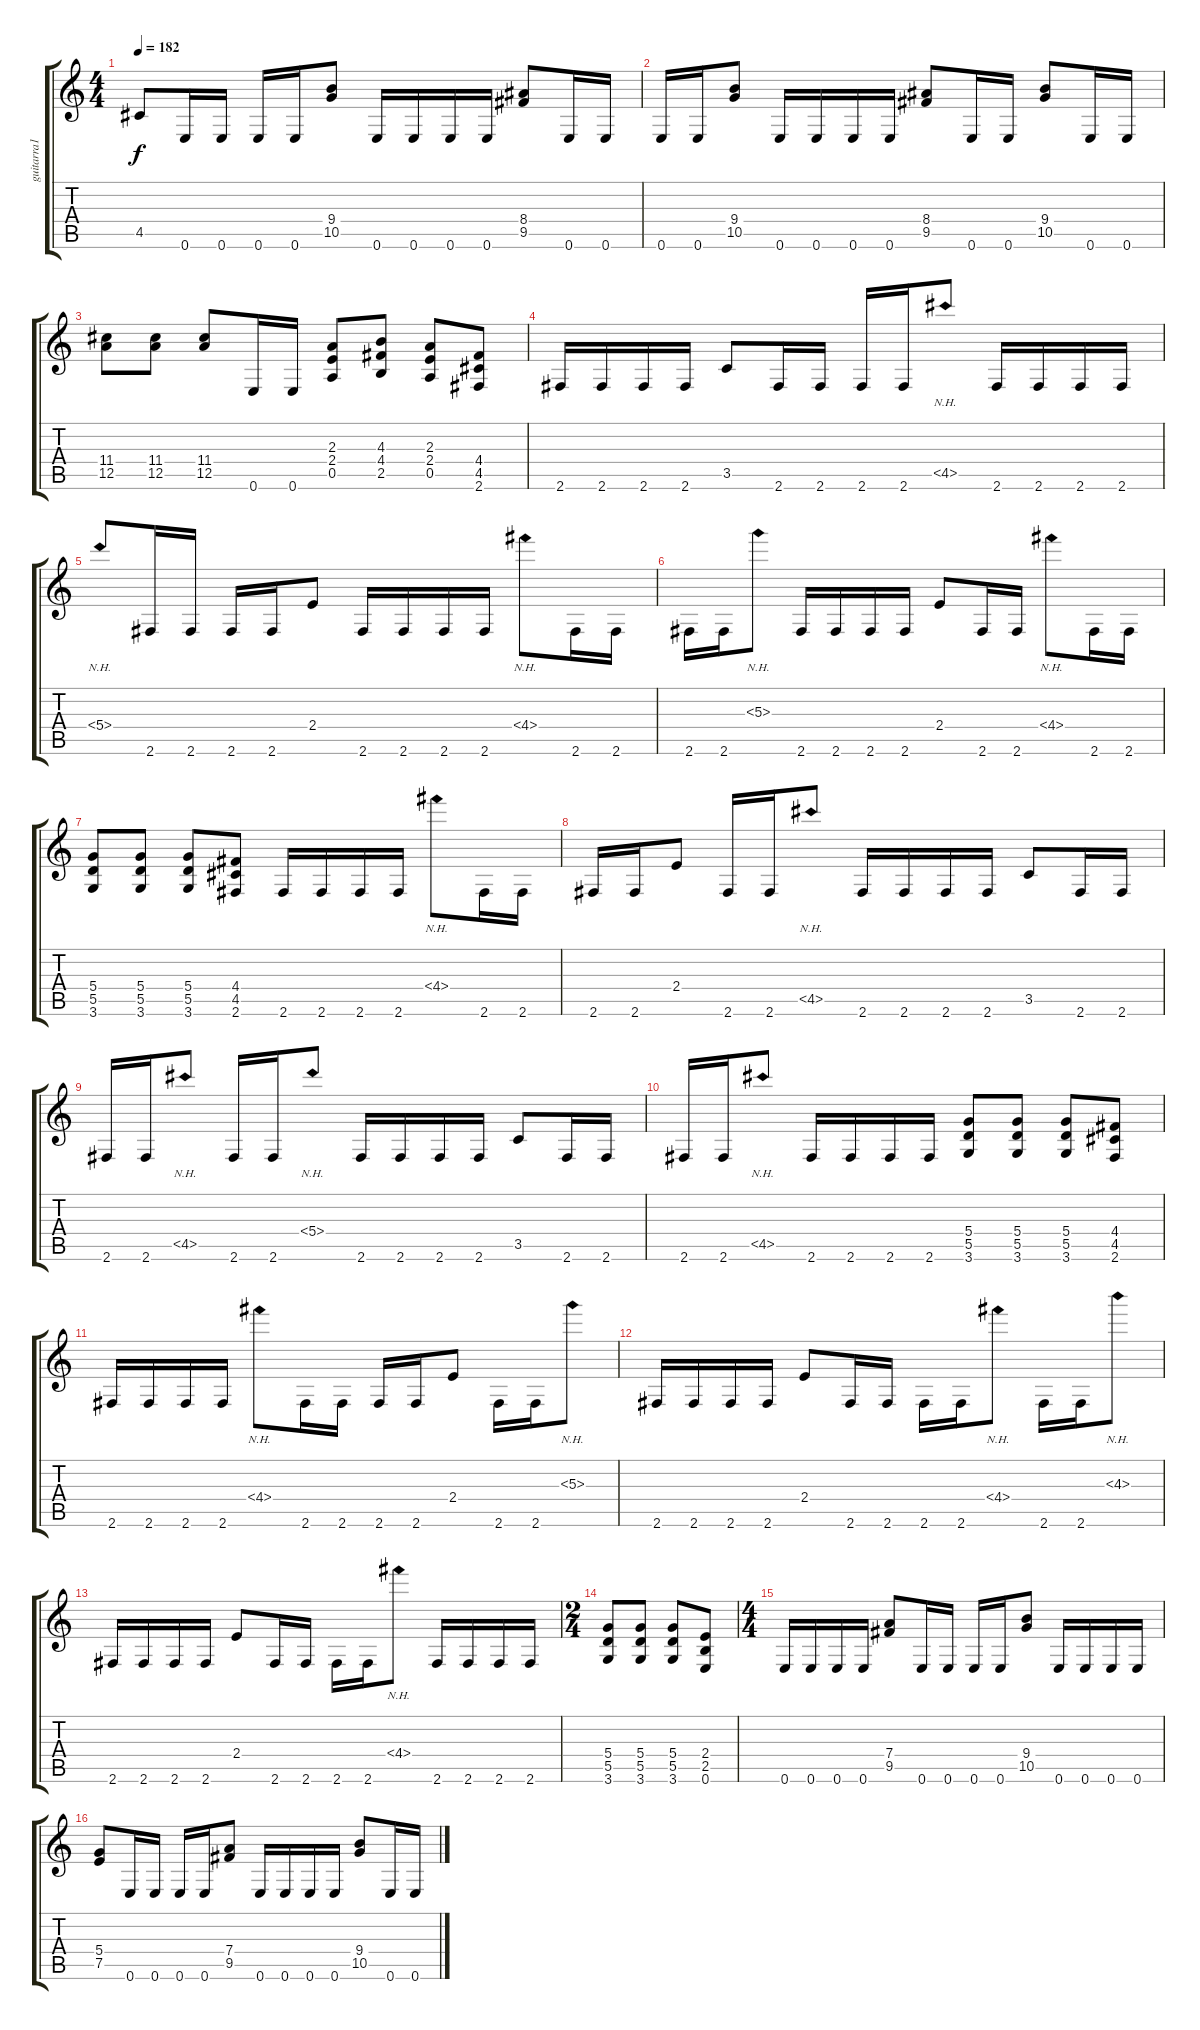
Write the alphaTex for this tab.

\track ("guitarra1" "guitarra1") {instrument distortionguitar}
\staff {score tabs}
\tuning (E4 B3 G3 D3 A2 E2) {hide}
\ts (4 4)
\tempo 182
\clef g2
\ks c
4.5.8{dy f} 0.6.16 0.6.16 0.6.16 0.6.16 (9.4 10.5).8 0.6.16 0.6.16 0.6.16 0.6.16 (8.4 9.5).8 0.6.16 0.6.16 |
0.6.16 0.6.16 (9.4 10.5).8 0.6.16 0.6.16 0.6.16 0.6.16 (8.4 9.5).8 0.6.16 0.6.16 (9.4 10.5).8 0.6.16 0.6.16 |
(11.4 12.5).8 (11.4 12.5).8 (11.4 12.5).8 0.6.16 0.6.16 (2.3 2.4 0.5).8 (4.3 4.4 2.5).8 (2.3 2.4 0.5).8 (4.4 4.5 2.6).8 |
2.6.16 2.6.16 2.6.16 2.6.16 3.5.8 2.6.16 2.6.16 2.6.16 2.6.16 4.5{nh}.8 2.6.16 2.6.16 2.6.16 2.6.16 |
5.4{nh}.8 2.6.16 2.6.16 2.6.16 2.6.16 2.4.8 2.6.16 2.6.16 2.6.16 2.6.16 4.4{nh}.8 2.6.16 2.6.16 |
2.6.16 2.6.16 5.3{nh}.8 2.6.16 2.6.16 2.6.16 2.6.16 2.4.8 2.6.16 2.6.16 4.4{nh}.8 2.6.16 2.6.16 |
(5.4 5.5 3.6).8 (5.4 5.5 3.6).8 (5.4 5.5 3.6).8 (4.4 4.5 2.6).8 2.6.16 2.6.16 2.6.16 2.6.16 4.4{nh}.8 2.6.16 2.6.16 |
2.6.16 2.6.16 2.4.8 2.6.16 2.6.16 4.5{nh}.8 2.6.16 2.6.16 2.6.16 2.6.16 3.5.8 2.6.16 2.6.16 |
2.6.16 2.6.16 4.5{nh}.8 2.6.16 2.6.16 5.4{nh}.8 2.6.16 2.6.16 2.6.16 2.6.16 3.5.8 2.6.16 2.6.16 |
2.6.16 2.6.16 4.5{nh}.8 2.6.16 2.6.16 2.6.16 2.6.16 (5.4 5.5 3.6).8 (5.4 5.5 3.6).8 (5.4 5.5 3.6).8 (4.4 4.5 2.6).8 |
2.6.16 2.6.16 2.6.16 2.6.16 4.4{nh}.8 2.6.16 2.6.16 2.6.16 2.6.16 2.4.8 2.6.16 2.6.16 5.3{nh}.8 |
2.6.16 2.6.16 2.6.16 2.6.16 2.4.8 2.6.16 2.6.16 2.6.16 2.6.16 4.4{nh}.8 2.6.16 2.6.16 4.3{nh}.8 |
2.6.16 2.6.16 2.6.16 2.6.16 2.4.8 2.6.16 2.6.16 2.6.16 2.6.16 4.4{nh}.8 2.6.16 2.6.16 2.6.16 2.6.16 |
\ts (2 4)
(5.4 5.5 3.6).8 (5.4 5.5 3.6).8 (5.4 5.5 3.6).8 (2.4 2.5 0.6).8 |
\ts (4 4)
0.6.16 0.6.16 0.6.16 0.6.16 (7.4 9.5).8 0.6.16 0.6.16 0.6.16 0.6.16 (9.4 10.5).8 0.6.16 0.6.16 0.6.16 0.6.16 |
(5.4 7.5).8 0.6.16 0.6.16 0.6.16 0.6.16 (7.4 9.5).8 0.6.16 0.6.16 0.6.16 0.6.16 (9.4 10.5).8 0.6.16 0.6.16
